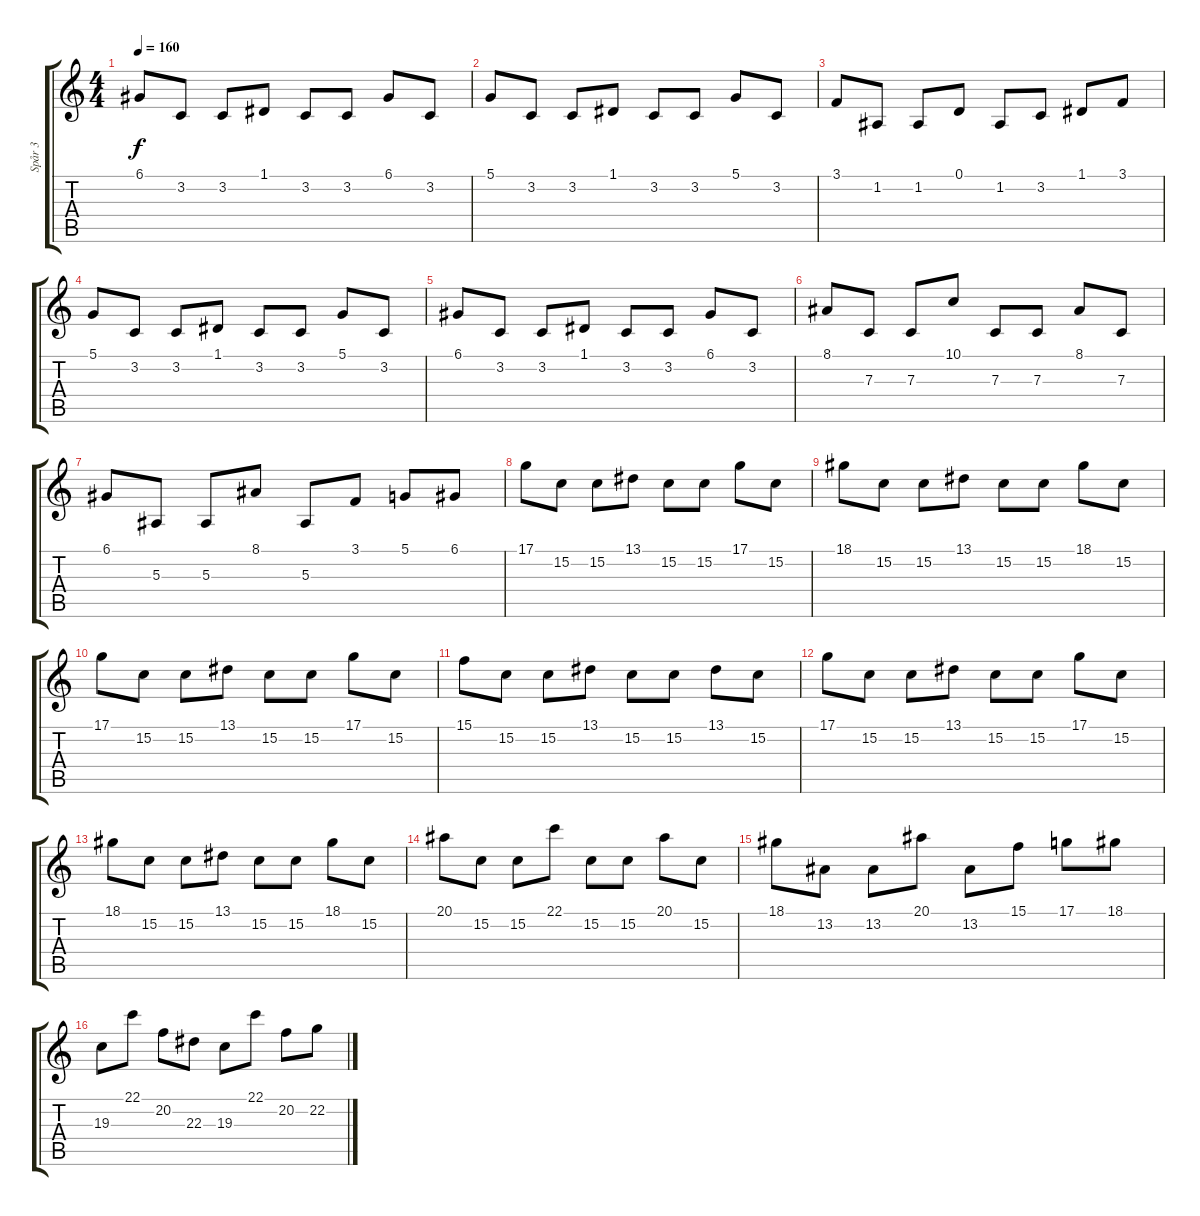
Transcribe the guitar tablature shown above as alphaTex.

\track ("Spår 3" "Spår 3") {instrument lead2sawtooth}
\staff {score tabs}
\tuning (D4 A3 F3 C3 G2 C2) {hide}
\ts (4 4)
\tempo 160
\clef g2
\ks c
6.1.8{dy f} 3.2.8 3.2.8 1.1.8 3.2.8 3.2.8 6.1.8 3.2.8 |
5.1.8 3.2.8 3.2.8 1.1.8 3.2.8 3.2.8 5.1.8 3.2.8 |
3.1.8 1.2.8 1.2.8 0.1.8 1.2.8 3.2.8 1.1.8 3.1.8 |
5.1.8 3.2.8 3.2.8 1.1.8 3.2.8 3.2.8 5.1.8 3.2.8 |
6.1.8 3.2.8 3.2.8 1.1.8 3.2.8 3.2.8 6.1.8 3.2.8 |
8.1.8 7.3.8 7.3.8 10.1.8 7.3.8 7.3.8 8.1.8 7.3.8 |
6.1.8 5.3.8 5.3.8 8.1.8 5.3.8 3.1.8 5.1.8 6.1.8 |
17.1.8 15.2.8 15.2.8 13.1.8 15.2.8 15.2.8 17.1.8 15.2.8 |
18.1.8 15.2.8 15.2.8 13.1.8 15.2.8 15.2.8 18.1.8 15.2.8 |
17.1.8 15.2.8 15.2.8 13.1.8 15.2.8 15.2.8 17.1.8 15.2.8 |
15.1.8 15.2.8 15.2.8 13.1.8 15.2.8 15.2.8 13.1.8 15.2.8 |
17.1.8 15.2.8 15.2.8 13.1.8 15.2.8 15.2.8 17.1.8 15.2.8 |
18.1.8 15.2.8 15.2.8 13.1.8 15.2.8 15.2.8 18.1.8 15.2.8 |
20.1.8 15.2.8 15.2.8 22.1.8 15.2.8 15.2.8 20.1.8 15.2.8 |
18.1.8 13.2.8 13.2.8 20.1.8 13.2.8 15.1.8 17.1.8 18.1.8 |
19.3.8 22.1.8 20.2.8 22.3.8 19.3.8 22.1.8 20.2.8 22.2.8
